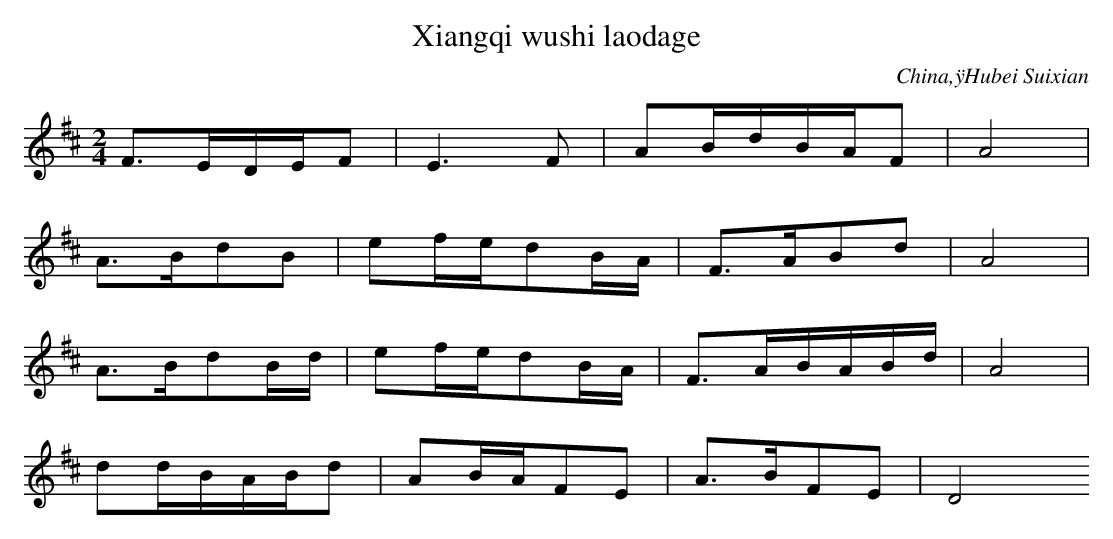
X:1
T: Xiangqi wushi laodage
O: China,ÿHubei Suixian
M: 2/4
L: 1/16
K: D
F3EDEF2 | E6F2 | A2BdBAF2 | A8 |
A3Bd2B2 | e2fed2BA | F3AB2d2 | A8 |
A3Bd2Bd | e2fed2BA | F3ABABd | A8 |
d2dBABd2 | A2BAF2E2 | A3BF2E2 | D8
